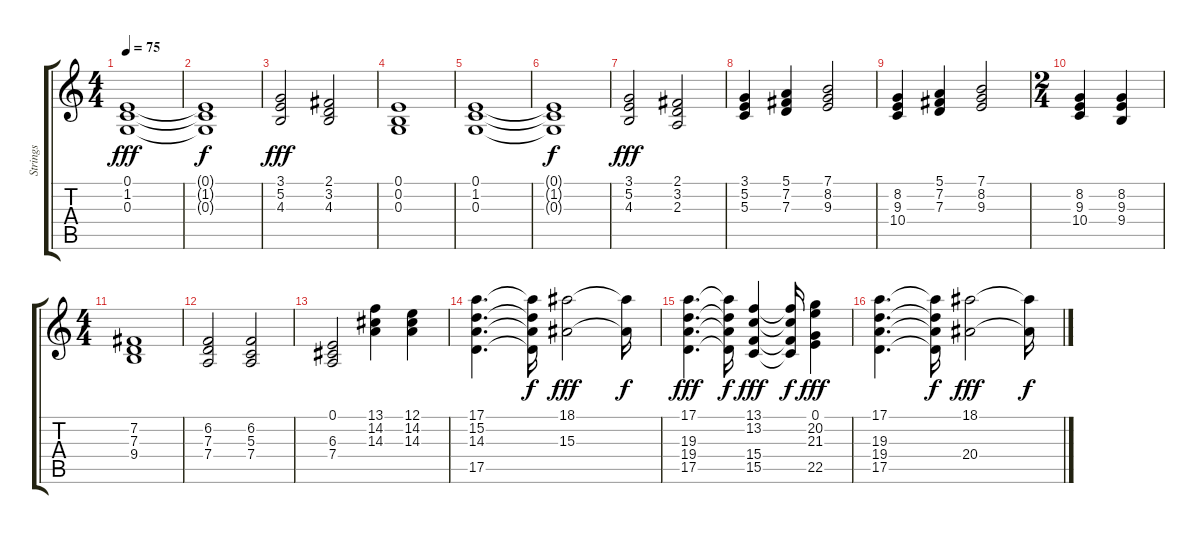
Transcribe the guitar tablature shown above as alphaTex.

\track ("Strings" "Strings") {instrument stringensemble1}
\staff {score tabs}
\tuning (E4 B3 G3 D3 A2 E2) {hide}
\ts (4 4)
\tempo 75
\clef g2
\ks c
(0.1 1.2 0.3).1{dy fff volume 8} |
(0.1{t} 1.2{t} 0.3{t}).1{dy f} |
(3.1 5.2 4.3).2{dy fff} (2.1 3.2 4.3).2 |
(0.1 0.2 0.3).1 |
(0.1 1.2 0.3).1 |
(0.1{t} 1.2{t} 0.3{t}).1{dy f} |
(3.1 5.2 4.3).2{dy fff} (2.1 3.2 2.3).2 |
(3.1 5.2 5.3).4 (5.1 7.2 7.3).4 (7.1 8.2 9.3).2 |
(8.2 9.3 10.4).4 (5.1 7.2 7.3).4 (7.1 8.2 9.3).2 |
\ts (2 4)
(8.2 9.3 10.4).4 (8.2 9.3 9.4).4 |
\ts (4 4)
(7.2 7.3 9.4).1 |
(6.2 7.3 7.4).2 (6.2 5.3 7.4).2 |
(0.1 6.3 7.4).2 (13.1 14.2 14.3).4 (12.1 14.2 14.3).4 |
(17.1 15.2 14.3 17.5).4{d volume 12} (17.1{t} 15.2{t} 14.3{t} 17.5{t}).16{dy f} (18.1 15.3).2{dy fff} (18.1{t} 15.3{t}).16{dy f} |
(17.1 19.3 19.4 17.5).4{d dy fff} (17.1{t} 19.3{t} 19.4{t} 17.5{t}).16{dy f} (13.1 13.2 15.4 15.5).4{dy fff} (13.1{t} 13.2{t} 15.4{t} 15.5{t}).16{dy f} (0.1 20.2 21.3 22.5).4{dy fff} |
(17.1 19.3 19.4 17.5).4{d} (17.1{t} 19.3{t} 19.4{t} 17.5{t}).16{dy f} (18.1 20.4).2{dy fff} (18.1{t} 20.4{t}).16{dy f}
